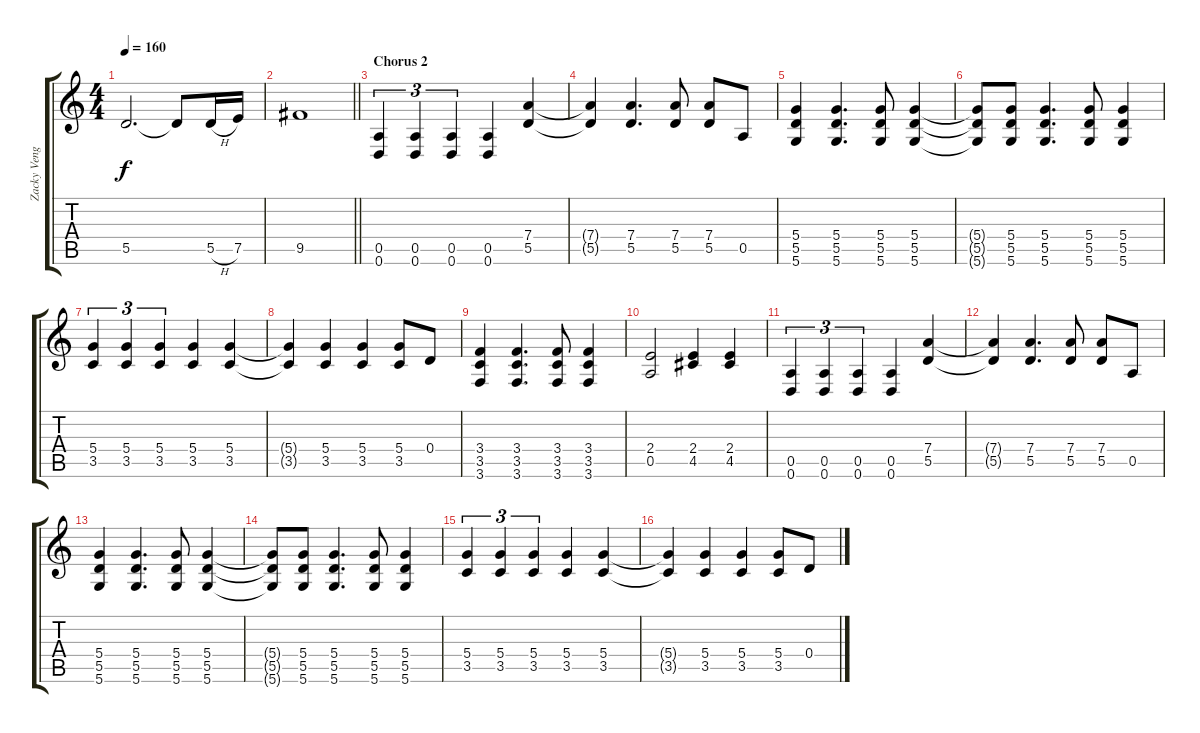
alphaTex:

\track ("Zacky Vengeance Ryhtem" "Zacky Veng") {instrument distortionguitar}
\staff {score tabs}
\tuning (E4 B3 G3 D3 A2 D2) {hide}
\ts (4 4)
\tempo 160
\clef g2
\ks c
5.5.2{d dy f} 5.5{t}.8 5.5{h}.16 7.5.16 |
\barLineRight lightlight
9.5.1 |
\section ("" "Chorus 2")
(0.5 0.6).4{tu (3 2)} (0.5 0.6).4{tu (3 2)} (0.5 0.6).4{tu (3 2)} (0.5 0.6).4 (7.4 5.5).4 |
(7.4{t} 5.5{t}).4 (7.4 5.5).4{d} (7.4 5.5).8 (7.4 5.5).8 0.5.8 |
(5.4 5.5 5.6).4 (5.4 5.5 5.6).4{d} (5.4 5.5 5.6).8 (5.4 5.5 5.6).4 |
(5.4{t} 5.5{t} 5.6{t}).8 (5.4 5.5 5.6).8 (5.4 5.5 5.6).4{d} (5.4 5.5 5.6).8 (5.4 5.5 5.6).4 |
(5.4 3.5).4{tu (3 2)} (5.4 3.5).4{tu (3 2)} (5.4 3.5).4{tu (3 2)} (5.4 3.5).4 (5.4 3.5).4 |
(5.4{t} 3.5{t}).4 (5.4 3.5).4 (5.4 3.5).4 (5.4 3.5).8 0.4.8 |
(3.4 3.5 3.6).4 (3.4 3.5 3.6).4{d} (3.4 3.5 3.6).8 (3.4 3.5 3.6).4 |
(2.4 0.5).2 (2.4 4.5).4 (2.4 4.5).4 |
(0.5 0.6).4{tu (3 2)} (0.5 0.6).4{tu (3 2)} (0.5 0.6).4{tu (3 2)} (0.5 0.6).4 (7.4 5.5).4 |
(7.4{t} 5.5{t}).4 (7.4 5.5).4{d} (7.4 5.5).8 (7.4 5.5).8 0.5.8 |
(5.4 5.5 5.6).4 (5.4 5.5 5.6).4{d} (5.4 5.5 5.6).8 (5.4 5.5 5.6).4 |
(5.4{t} 5.5{t} 5.6{t}).8 (5.4 5.5 5.6).8 (5.4 5.5 5.6).4{d} (5.4 5.5 5.6).8 (5.4 5.5 5.6).4 |
(5.4 3.5).4{tu (3 2)} (5.4 3.5).4{tu (3 2)} (5.4 3.5).4{tu (3 2)} (5.4 3.5).4 (5.4 3.5).4 |
(5.4{t} 3.5{t}).4 (5.4 3.5).4 (5.4 3.5).4 (5.4 3.5).8 0.4.8
